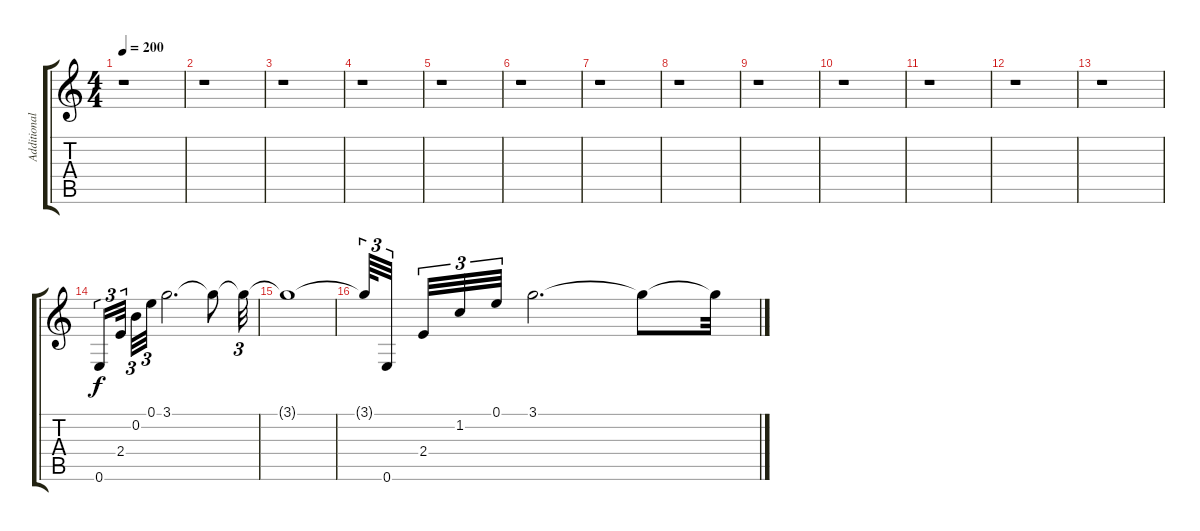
\track ("Additional Guitar2" "Additional") {instrument acousticguitarnylon}
\staff {score tabs}
\tuning (E4 B3 G3 D3 A2 E2) {hide}
\ts (4 4)
\tempo 200
\clef g2
\ks c
r.1{dy f} |
r.1 |
r.1 |
r.1 |
r.1 |
r.1 |
r.1 |
r.1 |
r.1 |
r.1 |
r.1 |
r.1 |
r.1 |
0.6.16{tu (3 2)} 2.4.32{tu (3 2) beam splitsecondary} 0.2.32{tu (3 2)} 0.1.32{tu (3 2)} 3.1.2{d} 3.1{t}.8 3.1{t}.32{tu (3 2)} |
3.1{t}.1 |
3.1{t}.64{tu (3 2)} 0.6.32{tu (3 2) beam splitsecondary} 2.4.32{tu (3 2)} 1.2.32{tu (3 2)} 0.1.32{tu (3 2)} 3.1.2{d} 3.1{t}.8 3.1{t}.32
